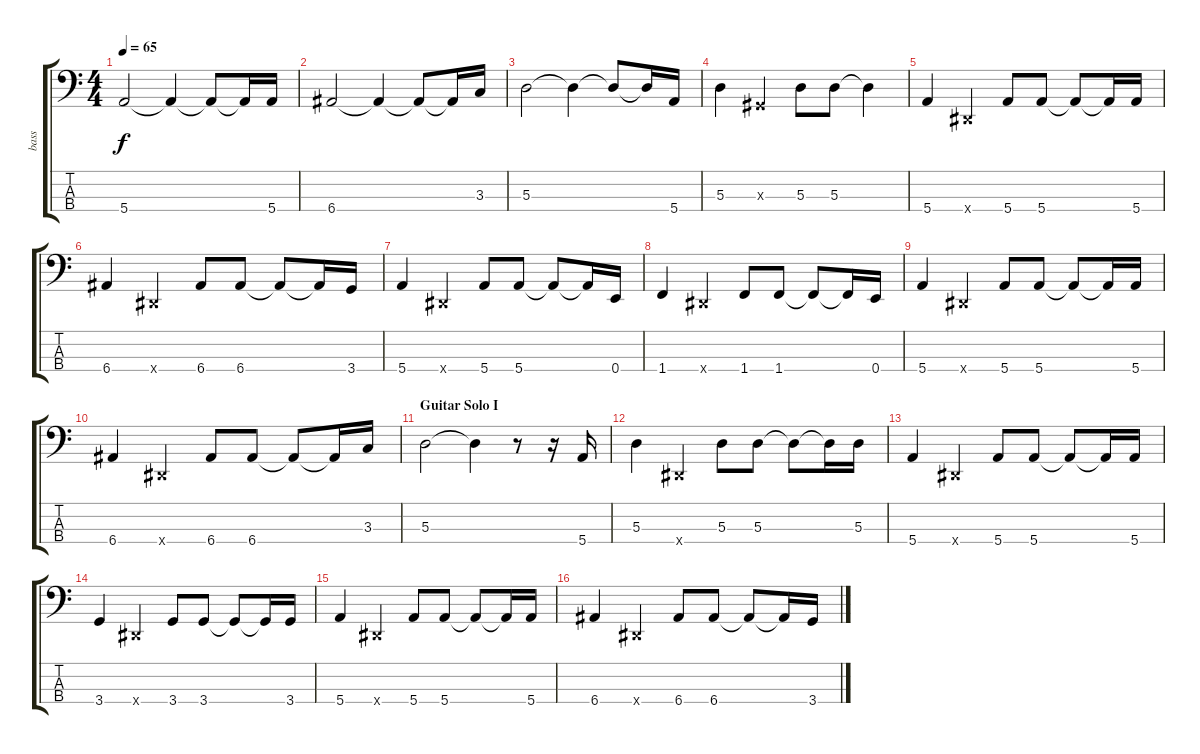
\track ("bass" "bass") {instrument electricbassfinger}
\staff {score tabs}
\tuning (G2 D2 A1 E1) {hide}
\ts (4 4)
\tempo 65
\clef f4
\ks c
5.4.2{dy f} 5.4{t}.4 5.4{t}.8 5.4{t}.16 5.4.16 |
6.4.2 6.4{t}.4 6.4{t}.8 6.4{t}.16 3.3.16 |
5.3.2 5.3{t}.4 5.3{t}.8 5.3{t}.16 5.4.16 |
5.3.4 -1.3{x}.4 5.3.8 5.3.8 5.3{t}.4 |
5.4.4 -1.4{x}.4 5.4.8 5.4.8 5.4{t}.8 5.4{t}.16 5.4.16 |
6.4.4 -1.4{x}.4 6.4.8 6.4.8 6.4{t}.8 6.4{t}.16 3.4.16 |
5.4.4 -1.4{x}.4 5.4.8 5.4.8 5.4{t}.8 5.4{t}.16 0.4.16 |
1.4.4 -1.4{x}.4 1.4.8 1.4.8 1.4{t}.8 1.4{t}.16 0.4.16 |
5.4.4 -1.4{x}.4 5.4.8 5.4.8 5.4{t}.8 5.4{t}.16 5.4.16 |
6.4.4 -1.4{x}.4 6.4.8 6.4.8 6.4{t}.8 6.4{t}.16 3.3.16 |
\section ("" "Guitar Solo I")
5.3.2 5.3{t}.4 r.8 r.16 5.4.16 |
5.3.4 -1.4{x}.4 5.3.8 5.3.8 5.3{t}.8 5.3{t}.16 5.3.16 |
5.4.4 -1.4{x}.4 5.4.8 5.4.8 5.4{t}.8 5.4{t}.16 5.4.16 |
3.4.4 -1.4{x}.4 3.4.8 3.4.8 3.4{t}.8 3.4{t}.16 3.4.16 |
5.4.4 -1.4{x}.4 5.4.8 5.4.8 5.4{t}.8 5.4{t}.16 5.4.16 |
6.4.4 -1.4{x}.4 6.4.8 6.4.8 6.4{t}.8 6.4{t}.16 3.4.16
